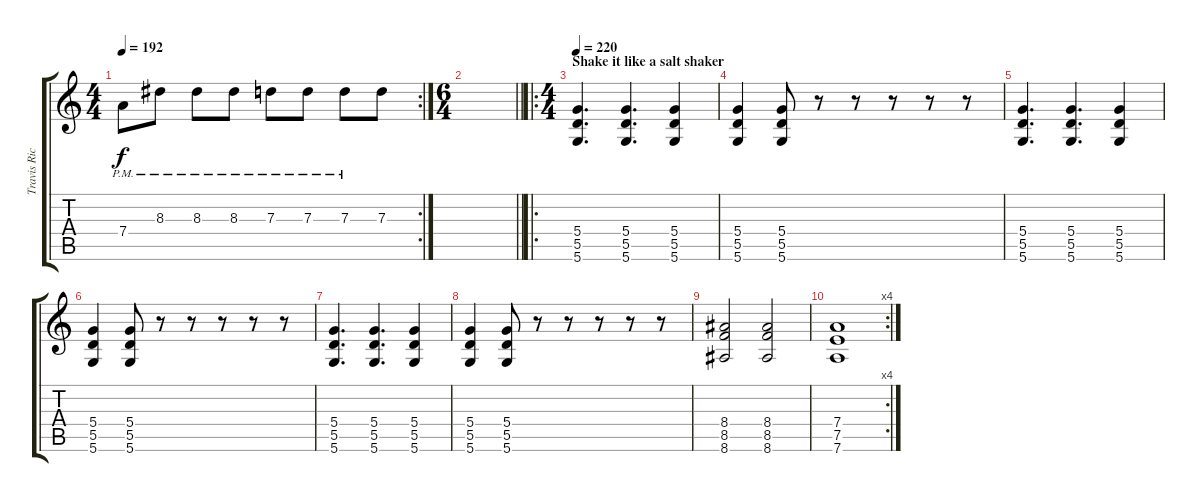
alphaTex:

\track ("Travis Richter" "Travis Ric") {instrument distortionguitar}
\staff {score tabs}
\tuning (E4 B3 G3 D3 A2 D2) {hide}
\rc 2
\ts (4 4)
\tempo 192
\clef g2
\ks c
7.4{pm}.8{dy f} 8.3{pm}.8 8.3{pm}.8 8.3{pm}.8 7.3{pm}.8 7.3{pm}.8 7.3{pm}.8 7.3.8 |
\ts (6 4)
\barLineRight lightlight
|
\ro
\ts (4 4)
\section ("" "Shake it like a salt shaker")
\tempo 220
(5.4 5.5 5.6).4{d} (5.4 5.5 5.6).4{d} (5.4 5.5 5.6).4 |
(5.4 5.5 5.6).4 (5.4 5.5 5.6).8 r.8 r.8 r.8 r.8 r.8 |
(5.4 5.5 5.6).4{d} (5.4 5.5 5.6).4{d} (5.4 5.5 5.6).4 |
(5.4 5.5 5.6).4 (5.4 5.5 5.6).8 r.8 r.8 r.8 r.8 r.8 |
(5.4 5.5 5.6).4{d} (5.4 5.5 5.6).4{d} (5.4 5.5 5.6).4 |
(5.4 5.5 5.6).4 (5.4 5.5 5.6).8 r.8 r.8 r.8 r.8 r.8 |
(8.4 8.5 8.6).2 (8.4 8.5 8.6).2 |
\rc 4
(7.4 7.5 7.6).1
